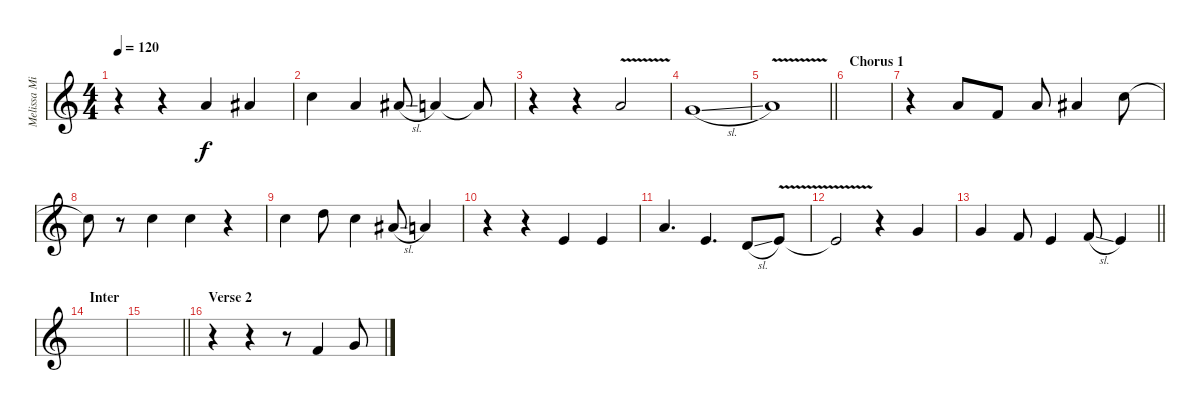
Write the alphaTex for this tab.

\track ("Melissa Milke [Backup Vocals I]" "Melissa Mi") {instrument harmonica}
\staff {score}
\tuning (E4 B3 G3 D3 A2 E2) {hide}
\ts (4 4)
\tempo 120
\clef g2
\ks c
r.4{dy f} r.4 5.1.4 6.1.4 |
8.1.4 5.1.4 6.1{sl}.8 5.1.4 5.1{t}.8 |
r.4 r.4 5.1{v}.2 |
3.1{sl}.1 |
\barLineRight lightlight
5.1{v}.1 |
\section ("" "Chorus 1")
|
r.4 5.1.8 1.1.8 5.1.8 6.1.4 8.1.8 |
8.1{t}.8 r.8 8.1.4 8.1.4 r.4 |
8.1.4 10.1.8 8.1.4 6.1{sl}.8 5.1.4 |
r.4 r.4 5.2.4 5.2.4 |
5.1.4{d} 5.2.4{d} 3.2{sl}.8 5.2{v}.8 |
5.2{t}.2 r.4 3.1.4 |
\barLineRight lightlight
3.1.4 1.1.8 0.1.4 1.1{sl}.8 0.1.4 |
\section ("" "Inter")
|
\barLineRight lightlight
|
\section ("" "Verse 2")
r.4{volume 13 balance 8} r.4 r.8 1.1.4 3.1.8
